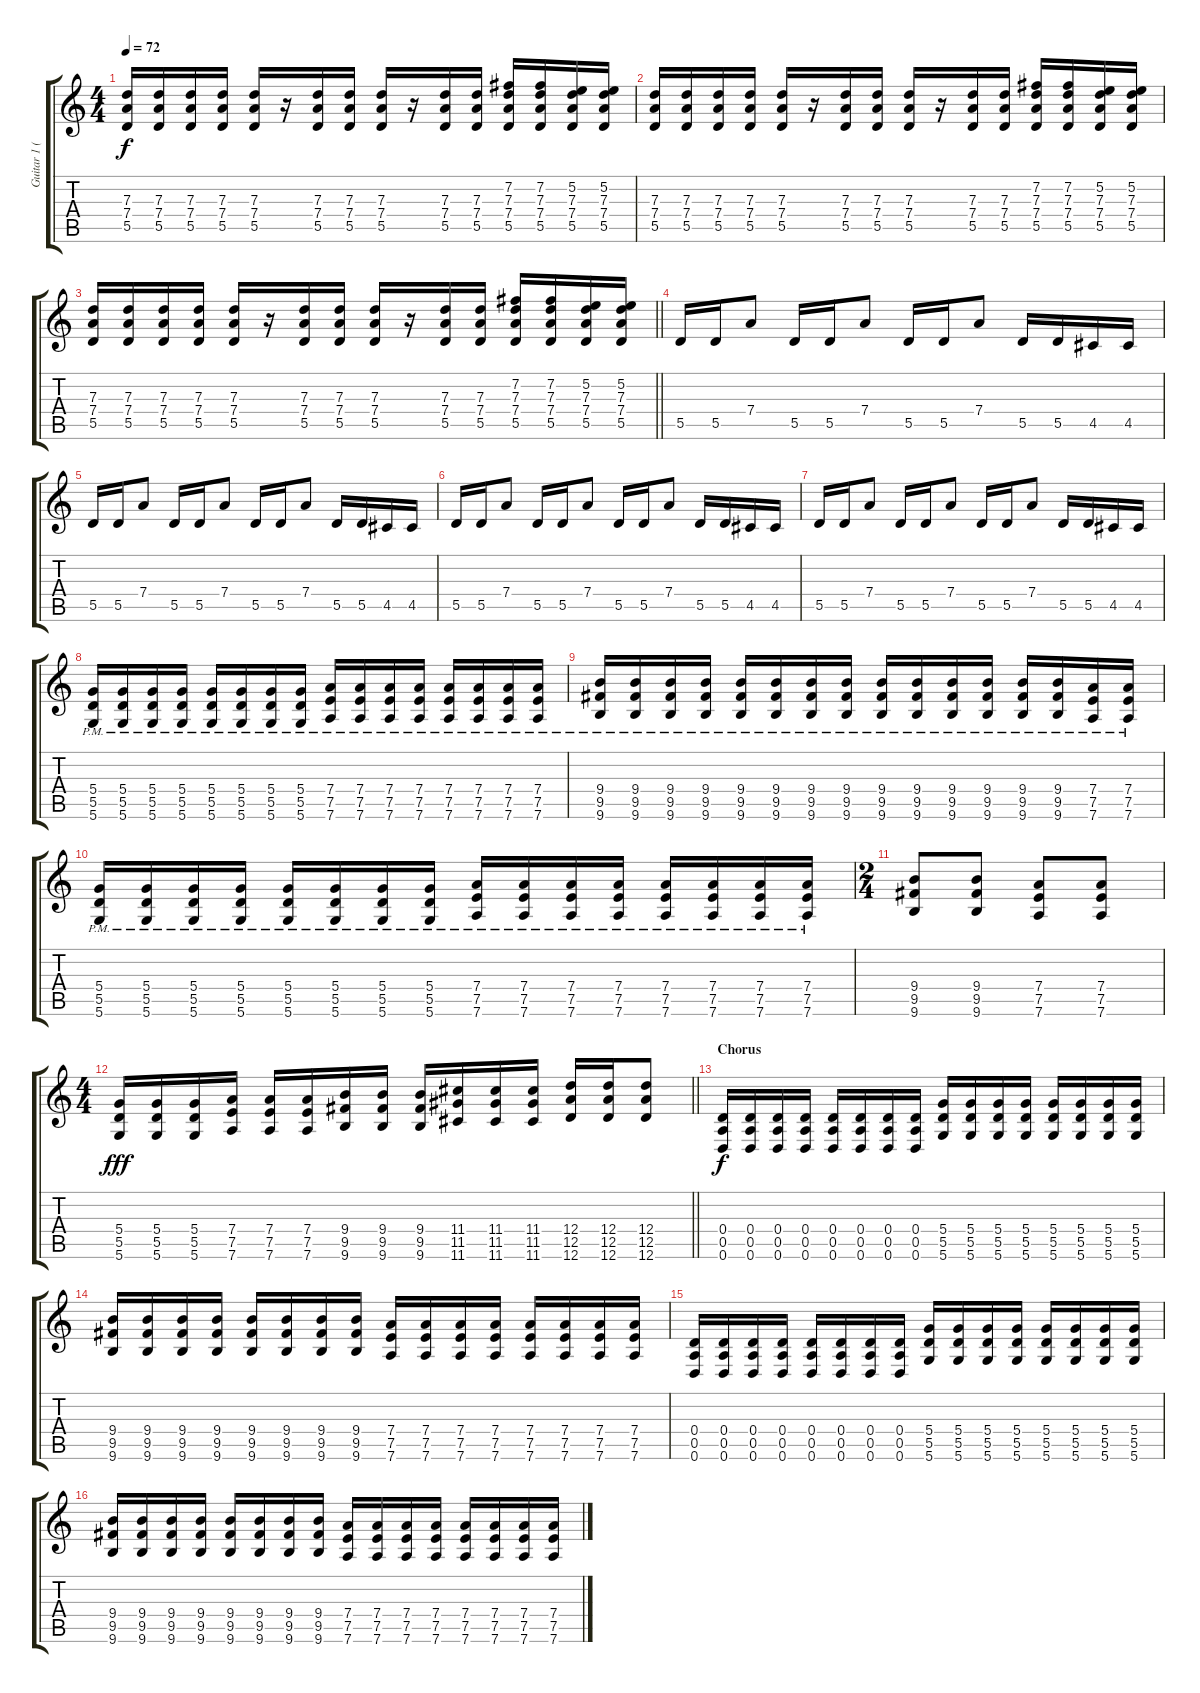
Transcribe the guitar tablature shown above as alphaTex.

\track ("Guitar 1 (Patrick)" "Guitar 1 (") {instrument distortionguitar}
\staff {score tabs}
\tuning (E4 B3 G3 D3 A2 D2) {hide}
\ts (4 4)
\tempo 72
\clef g2
\ks c
(7.3 7.4 5.5).16{dy f} (7.3 7.4 5.5).16 (7.3 7.4 5.5).16 (7.3 7.4 5.5).16 (7.3 7.4 5.5).16 r.16 (7.3 7.4 5.5).16 (7.3 7.4 5.5).16 (7.3 7.4 5.5).16 r.16 (7.3 7.4 5.5).16 (7.3 7.4 5.5).16 (7.2 7.3 7.4 5.5).16 (7.2 7.3 7.4 5.5).16 (5.2 7.3 7.4 5.5).16 (5.2 7.3 7.4 5.5).16 |
(7.3 7.4 5.5).16 (7.3 7.4 5.5).16 (7.3 7.4 5.5).16 (7.3 7.4 5.5).16 (7.3 7.4 5.5).16 r.16 (7.3 7.4 5.5).16 (7.3 7.4 5.5).16 (7.3 7.4 5.5).16 r.16 (7.3 7.4 5.5).16 (7.3 7.4 5.5).16 (7.2 7.3 7.4 5.5).16 (7.2 7.3 7.4 5.5).16 (5.2 7.3 7.4 5.5).16 (5.2 7.3 7.4 5.5).16 |
\barLineRight lightlight
(7.3 7.4 5.5).16 (7.3 7.4 5.5).16 (7.3 7.4 5.5).16 (7.3 7.4 5.5).16 (7.3 7.4 5.5).16 r.16 (7.3 7.4 5.5).16 (7.3 7.4 5.5).16 (7.3 7.4 5.5).16 r.16 (7.3 7.4 5.5).16 (7.3 7.4 5.5).16 (7.2 7.3 7.4 5.5).16 (7.2 7.3 7.4 5.5).16 (5.2 7.3 7.4 5.5).16 (5.2 7.3 7.4 5.5).16 |
5.5.16 5.5.16 7.4.8 5.5.16 5.5.16 7.4.8 5.5.16 5.5.16 7.4.8 5.5.16 5.5.16 4.5.16 4.5.16 |
5.5.16 5.5.16 7.4.8 5.5.16 5.5.16 7.4.8 5.5.16 5.5.16 7.4.8 5.5.16 5.5.16 4.5.16 4.5.16 |
5.5.16 5.5.16 7.4.8 5.5.16 5.5.16 7.4.8 5.5.16 5.5.16 7.4.8 5.5.16 5.5.16 4.5.16 4.5.16 |
5.5.16 5.5.16 7.4.8 5.5.16 5.5.16 7.4.8 5.5.16 5.5.16 7.4.8 5.5.16 5.5.16 4.5.16 4.5.16 |
(5.4{pm} 5.5{pm} 5.6{pm}).16 (5.4{pm} 5.5{pm} 5.6{pm}).16 (5.4{pm} 5.5{pm} 5.6{pm}).16 (5.4{pm} 5.5{pm} 5.6{pm}).16 (5.4{pm} 5.5{pm} 5.6{pm}).16 (5.4{pm} 5.5{pm} 5.6{pm}).16 (5.4{pm} 5.5{pm} 5.6{pm}).16 (5.4{pm} 5.5{pm} 5.6{pm}).16 (7.4{pm} 7.5{pm} 7.6{pm}).16 (7.4{pm} 7.5{pm} 7.6{pm}).16 (7.4{pm} 7.5{pm} 7.6{pm}).16 (7.4{pm} 7.5{pm} 7.6{pm}).16 (7.4{pm} 7.5{pm} 7.6{pm}).16 (7.4{pm} 7.5{pm} 7.6{pm}).16 (7.4{pm} 7.5{pm} 7.6{pm}).16 (7.4{pm} 7.5{pm} 7.6{pm}).16 |
(9.4{pm} 9.5{pm} 9.6{pm}).16 (9.4{pm} 9.5{pm} 9.6{pm}).16 (9.4{pm} 9.5{pm} 9.6{pm}).16 (9.4{pm} 9.5{pm} 9.6{pm}).16 (9.4{pm} 9.5{pm} 9.6{pm}).16 (9.4{pm} 9.5{pm} 9.6{pm}).16 (9.4{pm} 9.5{pm} 9.6{pm}).16 (9.4{pm} 9.5{pm} 9.6{pm}).16 (9.4{pm} 9.5{pm} 9.6{pm}).16 (9.4{pm} 9.5{pm} 9.6{pm}).16 (9.4{pm} 9.5{pm} 9.6{pm}).16 (9.4{pm} 9.5{pm} 9.6{pm}).16 (9.4{pm} 9.5{pm} 9.6{pm}).16 (9.4{pm} 9.5{pm} 9.6{pm}).16 (7.4{pm} 7.5{pm} 7.6{pm}).16 (7.4{pm} 7.5{pm} 7.6{pm}).16 |
(5.4{pm} 5.5{pm} 5.6{pm}).16 (5.4{pm} 5.5{pm} 5.6{pm}).16 (5.4{pm} 5.5{pm} 5.6{pm}).16 (5.4{pm} 5.5{pm} 5.6{pm}).16 (5.4{pm} 5.5{pm} 5.6{pm}).16 (5.4{pm} 5.5{pm} 5.6{pm}).16 (5.4{pm} 5.5{pm} 5.6{pm}).16 (5.4{pm} 5.5{pm} 5.6{pm}).16 (7.4{pm} 7.5{pm} 7.6{pm}).16 (7.4{pm} 7.5{pm} 7.6{pm}).16 (7.4{pm} 7.5{pm} 7.6{pm}).16 (7.4{pm} 7.5{pm} 7.6{pm}).16 (7.4{pm} 7.5{pm} 7.6{pm}).16 (7.4{pm} 7.5{pm} 7.6{pm}).16 (7.4{pm} 7.5{pm} 7.6{pm}).16 (7.4{pm} 7.5{pm} 7.6{pm}).16 |
\ts (2 4)
(9.4 9.5 9.6).8 (9.4 9.5 9.6).8 (7.4 7.5 7.6).8 (7.4 7.5 7.6).8 |
\ts (4 4)
\barLineRight lightlight
(5.4 5.5 5.6).16{dy fff} (5.4 5.5 5.6).16 (5.4 5.5 5.6).16 (7.4 7.5 7.6).16 (7.4 7.5 7.6).16 (7.4 7.5 7.6).16 (9.4 9.5 9.6).16 (9.4 9.5 9.6).16 (9.4 9.5 9.6).16 (11.4 11.5 11.6).16 (11.4 11.5 11.6).16 (11.4 11.5 11.6).16 (12.4 12.5 12.6).16 (12.4 12.5 12.6).16 (12.4 12.5 12.6).8 |
\section ("" "Chorus")
(0.4 0.5 0.6).16{dy f} (0.4 0.5 0.6).16 (0.4 0.5 0.6).16 (0.4 0.5 0.6).16 (0.4 0.5 0.6).16 (0.4 0.5 0.6).16 (0.4 0.5 0.6).16 (0.4 0.5 0.6).16 (5.4 5.5 5.6).16 (5.4 5.5 5.6).16 (5.4 5.5 5.6).16 (5.4 5.5 5.6).16 (5.4 5.5 5.6).16 (5.4 5.5 5.6).16 (5.4 5.5 5.6).16 (5.4 5.5 5.6).16 |
(9.4 9.5 9.6).16 (9.4 9.5 9.6).16 (9.4 9.5 9.6).16 (9.4 9.5 9.6).16 (9.4 9.5 9.6).16 (9.4 9.5 9.6).16 (9.4 9.5 9.6).16 (9.4 9.5 9.6).16 (7.4 7.5 7.6).16 (7.4 7.5 7.6).16 (7.4 7.5 7.6).16 (7.4 7.5 7.6).16 (7.4 7.5 7.6).16 (7.4 7.5 7.6).16 (7.4 7.5 7.6).16 (7.4 7.5 7.6).16 |
(0.4 0.5 0.6).16 (0.4 0.5 0.6).16 (0.4 0.5 0.6).16 (0.4 0.5 0.6).16 (0.4 0.5 0.6).16 (0.4 0.5 0.6).16 (0.4 0.5 0.6).16 (0.4 0.5 0.6).16 (5.4 5.5 5.6).16 (5.4 5.5 5.6).16 (5.4 5.5 5.6).16 (5.4 5.5 5.6).16 (5.4 5.5 5.6).16 (5.4 5.5 5.6).16 (5.4 5.5 5.6).16 (5.4 5.5 5.6).16 |
(9.4 9.5 9.6).16 (9.4 9.5 9.6).16 (9.4 9.5 9.6).16 (9.4 9.5 9.6).16 (9.4 9.5 9.6).16 (9.4 9.5 9.6).16 (9.4 9.5 9.6).16 (9.4 9.5 9.6).16 (7.4 7.5 7.6).16 (7.4 7.5 7.6).16 (7.4 7.5 7.6).16 (7.4 7.5 7.6).16 (7.4 7.5 7.6).16 (7.4 7.5 7.6).16 (7.4 7.5 7.6).16 (7.4 7.5 7.6).16
